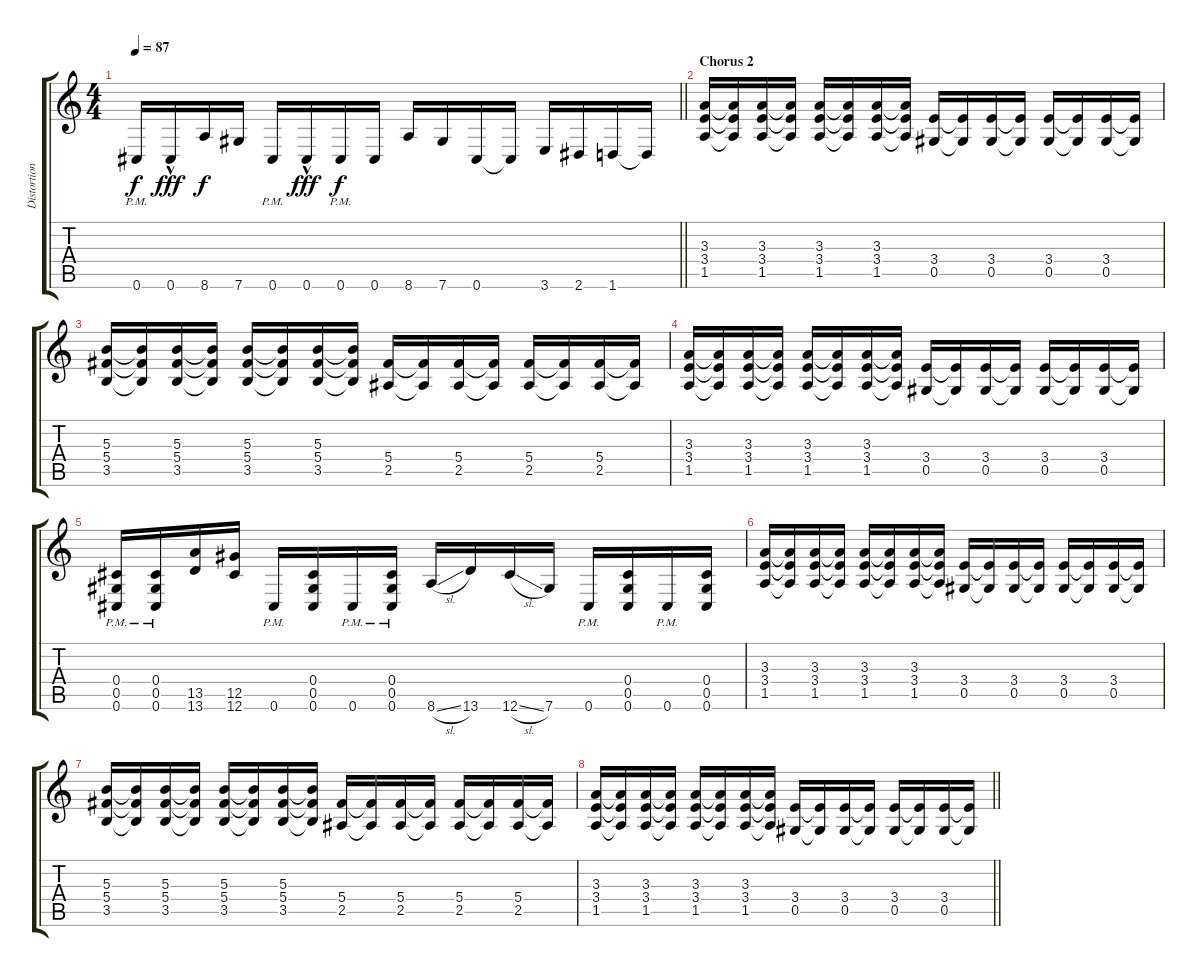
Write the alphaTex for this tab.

\track ("Distortion 1" "Distortion") {instrument distortionguitar}
\staff {score tabs}
\tuning (Eb4 Bb3 Gb3 Db3 Ab2 Db2) {hide}
\ts (4 4)
\tempo 87
\clef g2
\barLineRight lightlight
\ks c
0.6{pm}.16{dy f} 0.6{hac}.16{dy fff} 8.6.16{dy f} 7.6.16 0.6{pm}.16 0.6{hac}.16{dy fff} 0.6{pm}.16{dy f} 0.6.16 8.6.16 7.6.16 0.6.16 0.6{t}.16 3.6.16 2.6.16 1.6.16 1.6{t}.16 |
\section ("" "Chorus 2")
(3.3 3.4 1.5).16 (3.3{t} 3.4{t} 1.5{t}).16 (3.3 3.4 1.5).16 (3.3{t} 3.4{t} 1.5{t}).16 (3.3 3.4 1.5).16 (3.3{t} 3.4{t} 1.5{t}).16 (3.3 3.4 1.5).16 (3.3{t} 3.4{t} 1.5{t}).16 (3.4 0.5).16 (3.4{t} 0.5{t}).16 (3.4 0.5).16 (3.4{t} 0.5{t}).16 (3.4 0.5).16 (3.4{t} 0.5{t}).16 (3.4 0.5).16 (3.4{t} 0.5{t}).16 |
(5.3 5.4 3.5).16 (5.3{t} 5.4{t} 3.5{t}).16 (5.3 5.4 3.5).16 (5.3{t} 5.4{t} 3.5{t}).16 (5.3 5.4 3.5).16 (5.3{t} 5.4{t} 3.5{t}).16 (5.3 5.4 3.5).16 (5.3{t} 5.4{t} 3.5{t}).16 (5.4 2.5).16 (5.4{t} 2.5{t}).16 (5.4 2.5).16 (5.4{t} 2.5{t}).16 (5.4 2.5).16 (5.4{t} 2.5{t}).16 (5.4 2.5).16 (5.4{t} 2.5{t}).16 |
(3.3 3.4 1.5).16 (3.3{t} 3.4{t} 1.5{t}).16 (3.3 3.4 1.5).16 (3.3{t} 3.4{t} 1.5{t}).16 (3.3 3.4 1.5).16 (3.3{t} 3.4{t} 1.5{t}).16 (3.3 3.4 1.5).16 (3.3{t} 3.4{t} 1.5{t}).16 (3.4 0.5).16 (3.4{t} 0.5{t}).16 (3.4 0.5).16 (3.4{t} 0.5{t}).16 (3.4 0.5).16 (3.4{t} 0.5{t}).16 (3.4 0.5).16 (3.4{t} 0.5{t}).16 |
(0.4{pm} 0.5{pm} 0.6{pm}).16 (0.4{pm} 0.5{pm} 0.6{pm}).16 (13.5 13.6).16 (12.5 12.6).16 0.6{pm}.16 (0.4 0.5 0.6).16 0.6{pm}.16 (0.4{pm} 0.5{pm} 0.6{pm}).16 8.6{sl}.16 13.6.16 12.6{sl}.16 7.6.16 0.6{pm}.16 (0.4 0.5 0.6).16 0.6{pm}.16 (0.4 0.5 0.6).16 |
(3.3 3.4 1.5).16 (3.3{t} 3.4{t} 1.5{t}).16 (3.3 3.4 1.5).16 (3.3{t} 3.4{t} 1.5{t}).16 (3.3 3.4 1.5).16 (3.3{t} 3.4{t} 1.5{t}).16 (3.3 3.4 1.5).16 (3.3{t} 3.4{t} 1.5{t}).16 (3.4 0.5).16 (3.4{t} 0.5{t}).16 (3.4 0.5).16 (3.4{t} 0.5{t}).16 (3.4 0.5).16 (3.4{t} 0.5{t}).16 (3.4 0.5).16 (3.4{t} 0.5{t}).16 |
(5.3 5.4 3.5).16 (5.3{t} 5.4{t} 3.5{t}).16 (5.3 5.4 3.5).16 (5.3{t} 5.4{t} 3.5{t}).16 (5.3 5.4 3.5).16 (5.3{t} 5.4{t} 3.5{t}).16 (5.3 5.4 3.5).16 (5.3{t} 5.4{t} 3.5{t}).16 (5.4 2.5).16 (5.4{t} 2.5{t}).16 (5.4 2.5).16 (5.4{t} 2.5{t}).16 (5.4 2.5).16 (5.4{t} 2.5{t}).16 (5.4 2.5).16 (5.4{t} 2.5{t}).16 |
\barLineRight lightlight
(3.3 3.4 1.5).16 (3.3{t} 3.4{t} 1.5{t}).16 (3.3 3.4 1.5).16 (3.3{t} 3.4{t} 1.5{t}).16 (3.3 3.4 1.5).16 (3.3{t} 3.4{t} 1.5{t}).16 (3.3 3.4 1.5).16 (3.3{t} 3.4{t} 1.5{t}).16 (3.4 0.5).16 (3.4{t} 0.5{t}).16 (3.4 0.5).16 (3.4{t} 0.5{t}).16 (3.4 0.5).16 (3.4{t} 0.5{t}).16 (3.4 0.5).16 (3.4{t} 0.5{t}).16
